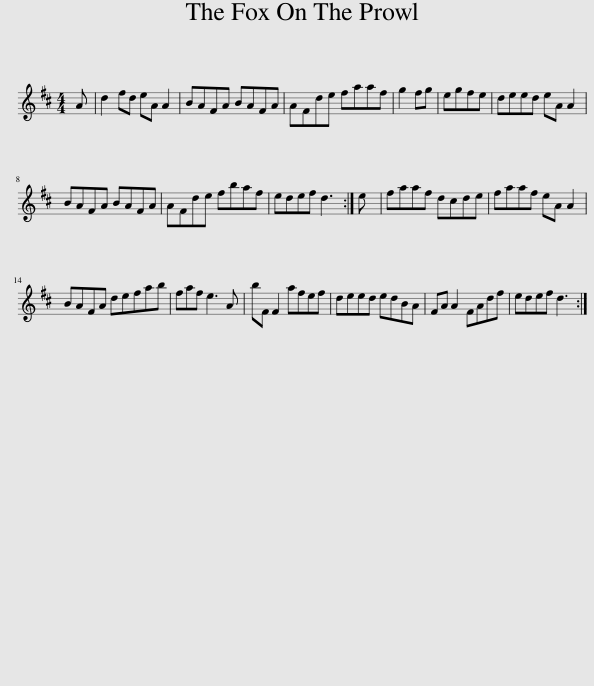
X:1
L:1/8
M:4/4
I:linebreak $
K:D
V:1 treble
V:1
 A | d2 fd eA A2 | BAFA BAFA | AFde faaf | g2 fg | %5
 egfe | deed eA A2 |$ BAFA BAFA | AFde fbaf | edef d3 :| %10
 e | faaf dcde | faaf eA A2 |$ BAFA defab | faf e3 A | %15
 bF F2 afef | deed edBA | FA A2 FAdf | edef d3 :| %19
